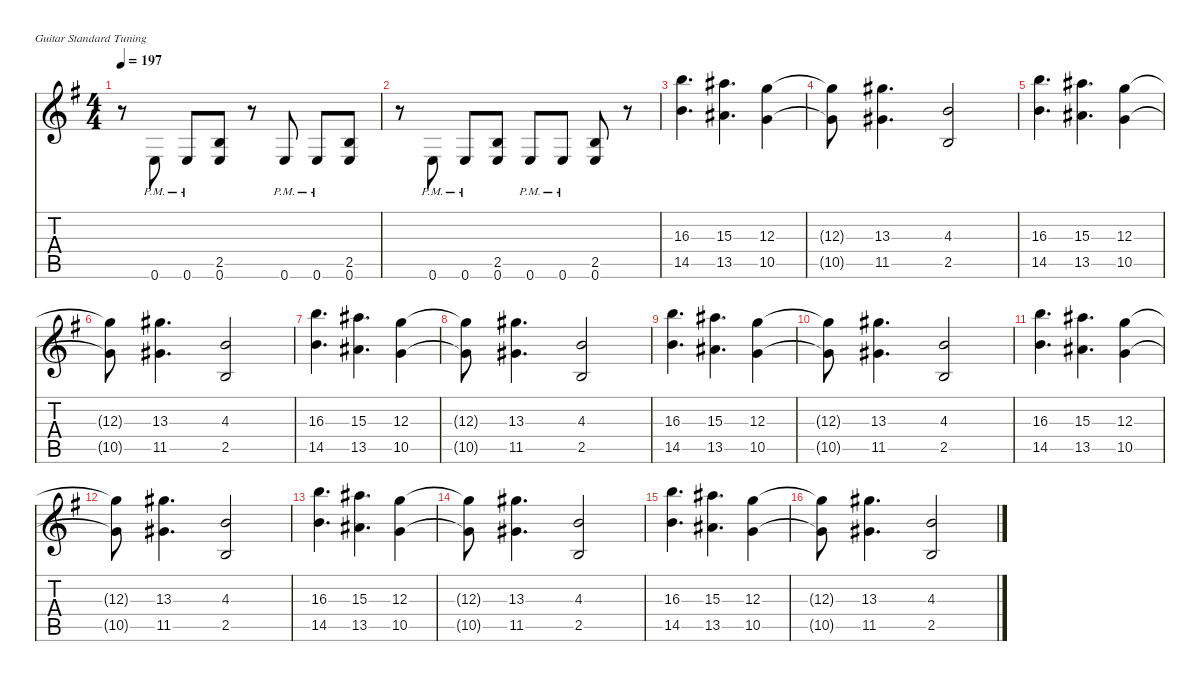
\defaultSystemsLayout 4
\hideDynamics
\bracketExtendMode nobrackets
\singleTrackTrackNamePolicy hidden
\multiTrackTrackNamePolicy hidden
\firstSystemTrackNameMode fullname
\firstSystemTrackNameOrientation horizontal
\otherSystemsTrackNameOrientation horizontal
\track ("Guitar 1" "dist.guit.") {mute instrument distortionguitar}
\staff {score tabs}
\tuning (E4 B3 G3 D3 A2 E2)
\ts (4 4)
\tempo 197
\clef g2
\ks eminor
r.8{dy f beam Down} 0.6{pm acc forcenatural}.8{beam Up} 0.6{pm acc forcenatural}.8{beam Up} (2.5{acc forcenatural} 0.6{acc forcenatural}).8{beam Up} r.8{beam Up} 0.6{pm acc forcenatural}.8{beam Up} 0.6{pm acc forcenatural}.8{beam Up} (2.5{acc forcenatural} 0.6{acc forcenatural}).8{beam Up} |
r.8{beam Down} 0.6{pm acc forcenatural}.8{beam Up} 0.6{pm acc forcenatural}.8{beam Up} (2.5{acc forcenatural} 0.6{acc forcenatural}).8{beam Up} 0.6{pm acc forcenatural}.8{beam Up} 0.6{pm acc forcenatural}.8{beam Up} (2.5{acc forcenatural} 0.6{acc forcenatural}).8{beam Up} r.8{beam Up} |
(16.3{acc forcenatural} 14.5{acc forcenatural}).4{d beam Down} (15.3{acc #} 13.5{acc #}).4{d beam Down} (12.3{acc forcenatural} 10.5{acc forcenatural}).4{beam Down} |
(12.3{t acc forcenatural} 10.5{t acc forcenatural}).8{beam Down} (13.3{acc #} 11.5{acc #}).4{d beam Down} (4.3{acc forcenatural} 2.5{acc forcenatural}).2{beam Up} |
(16.3{acc forcenatural} 14.5{acc forcenatural}).4{d beam Down} (15.3{acc #} 13.5{acc #}).4{d beam Down} (12.3{acc forcenatural} 10.5{acc forcenatural}).4{beam Down} |
(12.3{t acc forcenatural} 10.5{t acc forcenatural}).8{beam Down} (13.3{acc #} 11.5{acc #}).4{d beam Down} (4.3{acc forcenatural} 2.5{acc forcenatural}).2{beam Up} |
(16.3{acc forcenatural} 14.5{acc forcenatural}).4{d beam Down} (15.3{acc #} 13.5{acc #}).4{d beam Down} (12.3{acc forcenatural} 10.5{acc forcenatural}).4{beam Down} |
(12.3{t acc forcenatural} 10.5{t acc forcenatural}).8{beam Down} (13.3{acc #} 11.5{acc #}).4{d beam Down} (4.3{acc forcenatural} 2.5{acc forcenatural}).2{beam Up} |
(16.3{acc forcenatural} 14.5{acc forcenatural}).4{d beam Down} (15.3{acc #} 13.5{acc #}).4{d beam Down} (12.3{acc forcenatural} 10.5{acc forcenatural}).4{beam Down} |
(12.3{t acc forcenatural} 10.5{t acc forcenatural}).8{beam Down} (13.3{acc #} 11.5{acc #}).4{d beam Down} (4.3{acc forcenatural} 2.5{acc forcenatural}).2{beam Up} |
(16.3{acc forcenatural} 14.5{acc forcenatural}).4{d beam Down} (15.3{acc #} 13.5{acc #}).4{d beam Down} (12.3{acc forcenatural} 10.5{acc forcenatural}).4{beam Down} |
(12.3{t acc forcenatural} 10.5{t acc forcenatural}).8{beam Down} (13.3{acc #} 11.5{acc #}).4{d beam Down} (4.3{acc forcenatural} 2.5{acc forcenatural}).2{beam Up} |
(16.3{acc forcenatural} 14.5{acc forcenatural}).4{d beam Down} (15.3{acc #} 13.5{acc #}).4{d beam Down} (12.3{acc forcenatural} 10.5{acc forcenatural}).4{beam Down} |
(12.3{t acc forcenatural} 10.5{t acc forcenatural}).8{beam Down} (13.3{acc #} 11.5{acc #}).4{d beam Down} (4.3{acc forcenatural} 2.5{acc forcenatural}).2{beam Up} |
(16.3{acc forcenatural} 14.5{acc forcenatural}).4{d beam Down} (15.3{acc #} 13.5{acc #}).4{d beam Down} (12.3{acc forcenatural} 10.5{acc forcenatural}).4{beam Down} |
(12.3{t acc forcenatural} 10.5{t acc forcenatural}).8{beam Down} (13.3{acc #} 11.5{acc #}).4{d beam Down} (4.3{acc forcenatural} 2.5{acc forcenatural}).2{beam Up}
